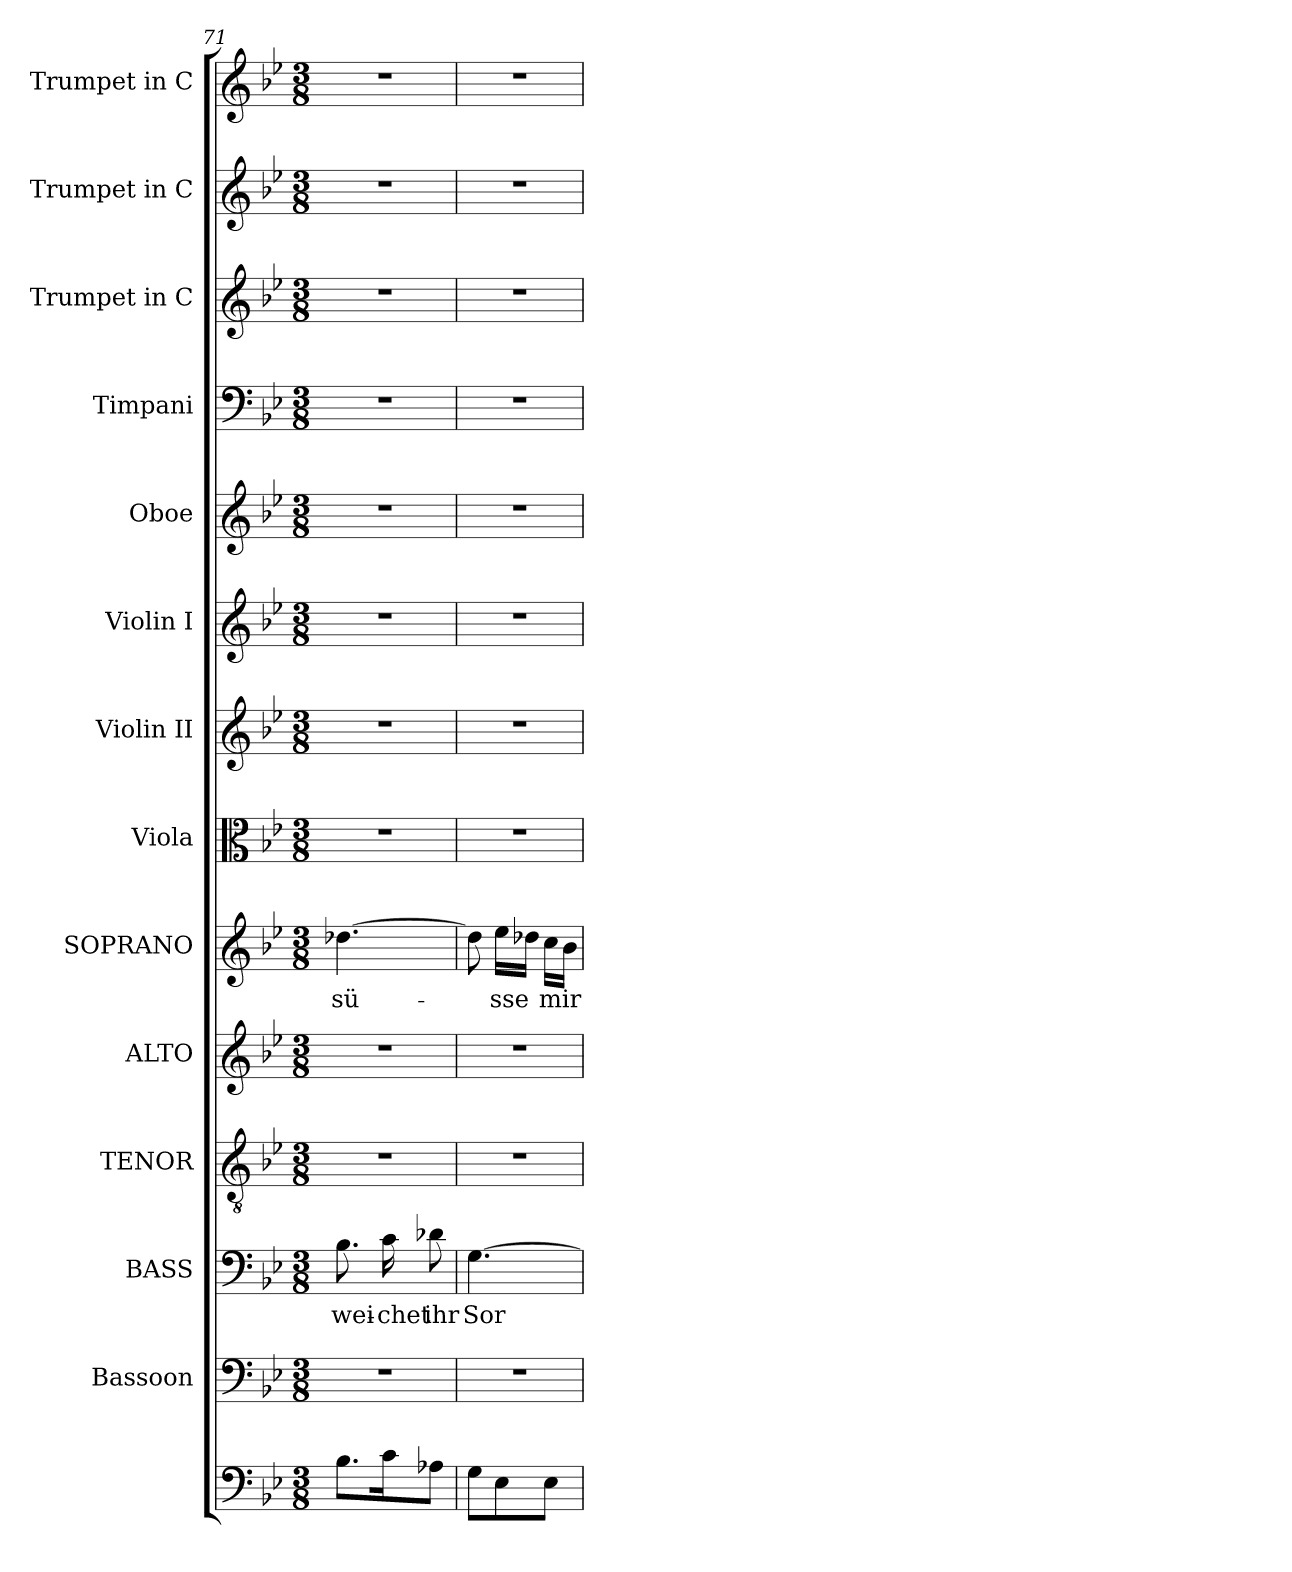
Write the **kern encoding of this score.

**kern	**kern	**kern	**text	**kern	**kern	**kern	**text	**kern	**kern	**kern	**kern	**kern	**kern	**kern	**kern
*part14	*part13	*part12	*part12	*part11	*part10	*part9	*part9	*part8	*part7	*part6	*part5	*part4	*part3	*part2	*part1
*staff14	*staff13	*staff12	*staff12	*staff11	*staff10	*staff9	*staff9	*staff8	*staff7	*staff6	*staff5	*staff4	*staff3	*staff2	*staff1
*	*I"Bassoon	*I"BASS	*	*I"TENOR	*I"ALTO	*I"SOPRANO	*	*I"Viola	*I"Violin II	*I"Violin I	*I"Oboe	*I"Timpani	*I"Trumpet in C	*I"Trumpet in C	*I"Trumpet in C
*	*	*	*	*	*I'Alto	*I'Soprano	*	*I'Viola	*I'Violin II	*I'Violin I	*I'Oboe	*I'Timp.	*	*	*
*clefF4	*clefF4	*clefF4	*	*clefGv2	*clefG2	*clefG2	*	*clefC3	*clefG2	*clefG2	*clefG2	*clefF4	*clefG2	*clefG2	*clefG2
*	*	*	*	*ITrd7c12	*	*	*	*	*	*	*	*	*	*	*
*k[b-e-]	*k[b-e-]	*k[b-e-]	*	*k[b-e-]	*k[b-e-]	*k[b-e-]	*	*k[b-e-]	*k[b-e-]	*k[b-e-]	*k[b-e-]	*k[b-e-]	*k[b-e-]	*k[b-e-]	*k[b-e-]
*B-:	*B-:	*B-:	*	*B-:	*B-:	*B-:	*	*B-:	*B-:	*B-:	*B-:	*B-:	*B-:	*B-:	*B-:
*M3/8	*M3/8	*M3/8	*	*M3/8	*M3/8	*M3/8	*	*M3/8	*M3/8	*M3/8	*M3/8	*M3/8	*M3/8	*M3/8	*M3/8
=71	=71	=71	=71	=71	=71	=71	=71	=71	=71	=71	=71	=71	=71	=71	=71
!	!LO:N:vis=1	!	!	!	!	!	!	!	!	!	!	!	!	!	!
!	!	!	!LO:LY:b:color=#000000	!LO:N:vis=1	!LO:N:vis=1	!	!	!	!	!	!	!	!	!	!
!	!	!	!	!	!	!	!LO:LY:b:color=#000000	!LO:N:vis=1	!LO:N:vis=1	!LO:N:vis=1	!LO:N:vis=1	!LO:N:vis=1	!LO:N:vis=1	!LO:N:vis=1	!LO:N:vis=1
8.B-i\L	4.r	8.B-i\	-wei-	4.r	4.r	[4.dd-Xi\	-sü-	4.r	4.r	4.r	4.r	4.r	4.r	4.r	4.r
!	!	!	!LO:LY:b:color=#000000	!	!	!	!	!	!	!	!	!	!	!	!
16ci\k	.	16ci\	-chet	.	.	.	.	.	.	.	.	.	.	.	.
!	!	!	!LO:LY:b:color=#000000	!	!	!	!	!	!	!	!	!	!	!	!
8A-Xi\J	.	8d-Xi\	ihr	.	.	.	.	.	.	.	.	.	.	.	.
=72	=72	=72	=72	=72	=72	=72	=72	=72	=72	=72	=72	=72	=72	=72	=72
!	!LO:N:vis=1	!	!	!	!	!	!	!	!	!	!	!	!	!	!
!	!	!	!LO:LY:b:color=#000000	!LO:N:vis=1	!LO:N:vis=1	!	!	!LO:N:vis=1	!LO:N:vis=1	!LO:N:vis=1	!LO:N:vis=1	!LO:N:vis=1	!LO:N:vis=1	!LO:N:vis=1	!LO:N:vis=1
8Gi\L	4.r	[4.Gi\	Sor-	4.r	4.r	8dd-i\]	.	4.r	4.r	4.r	4.r	4.r	4.r	4.r	4.r
!	!	!	!	!	!	!	!LO:LY:b:color=#000000	!	!	!	!	!	!	!	!
8E-i\	.	.	.	.	.	16ee-i\LL	-sse	.	.	.	.	.	.	.	.
.	.	.	.	.	.	16dd-Xi\JJ	.	.	.	.	.	.	.	.	.
!	!	!	!	!	!	!	!LO:LY:b:color=#000000	!	!	!	!	!	!	!	!
8E-i\J	.	.	.	.	.	16cci\LL	mir	.	.	.	.	.	.	.	.
.	.	.	.	.	.	16b-i\JJ	.	.	.	.	.	.	.	.	.
=	=	=	=	=	=	=	=	=	=	=	=	=	=	=	=
*-	*-	*-	*-	*-	*-	*-	*-	*-	*-	*-	*-	*-	*-	*-	*-
